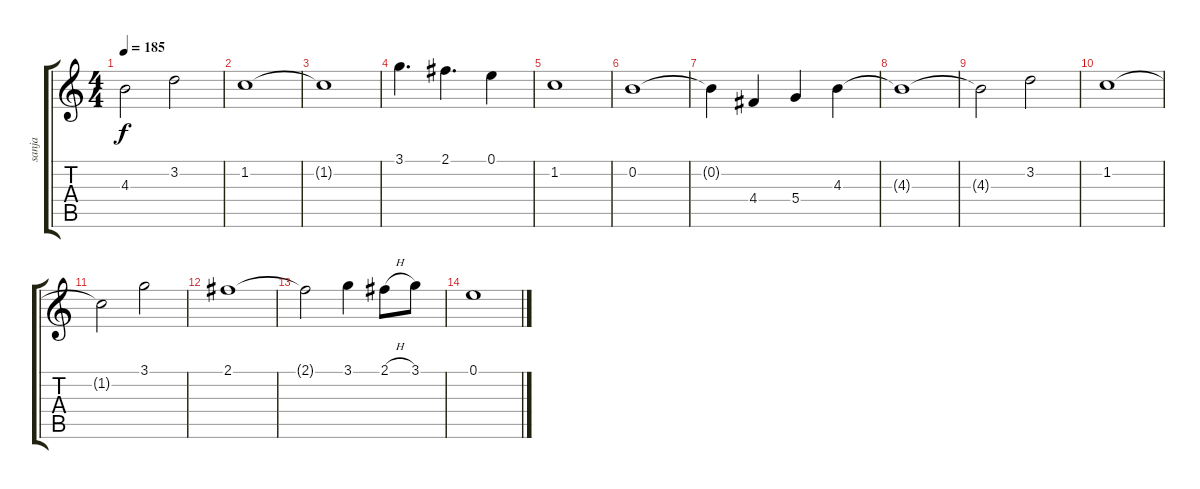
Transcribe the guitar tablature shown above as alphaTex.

\track ("sanja" "sanja") {instrument distortionguitar}
\staff {score tabs}
\tuning (E4 B3 G3 D3 A2 E2) {hide}
\ts (4 4)
\tempo 185
\clef g2
\ks c
4.3{t}.2{dy f} 3.2.2 |
1.2.1 |
1.2{t}.1 |
3.1.4{d} 2.1.4{d} 0.1.4 |
1.2.1 |
0.2.1 |
0.2{t}.4 4.4.4 5.4.4 4.3.4 |
4.3{t}.1 |
4.3{t}.2 3.2.2 |
1.2.1 |
1.2{t}.2 3.1.2 |
2.1.1 |
2.1{t}.2 3.1.4 2.1{h}.8 3.1.8 |
0.1.1
